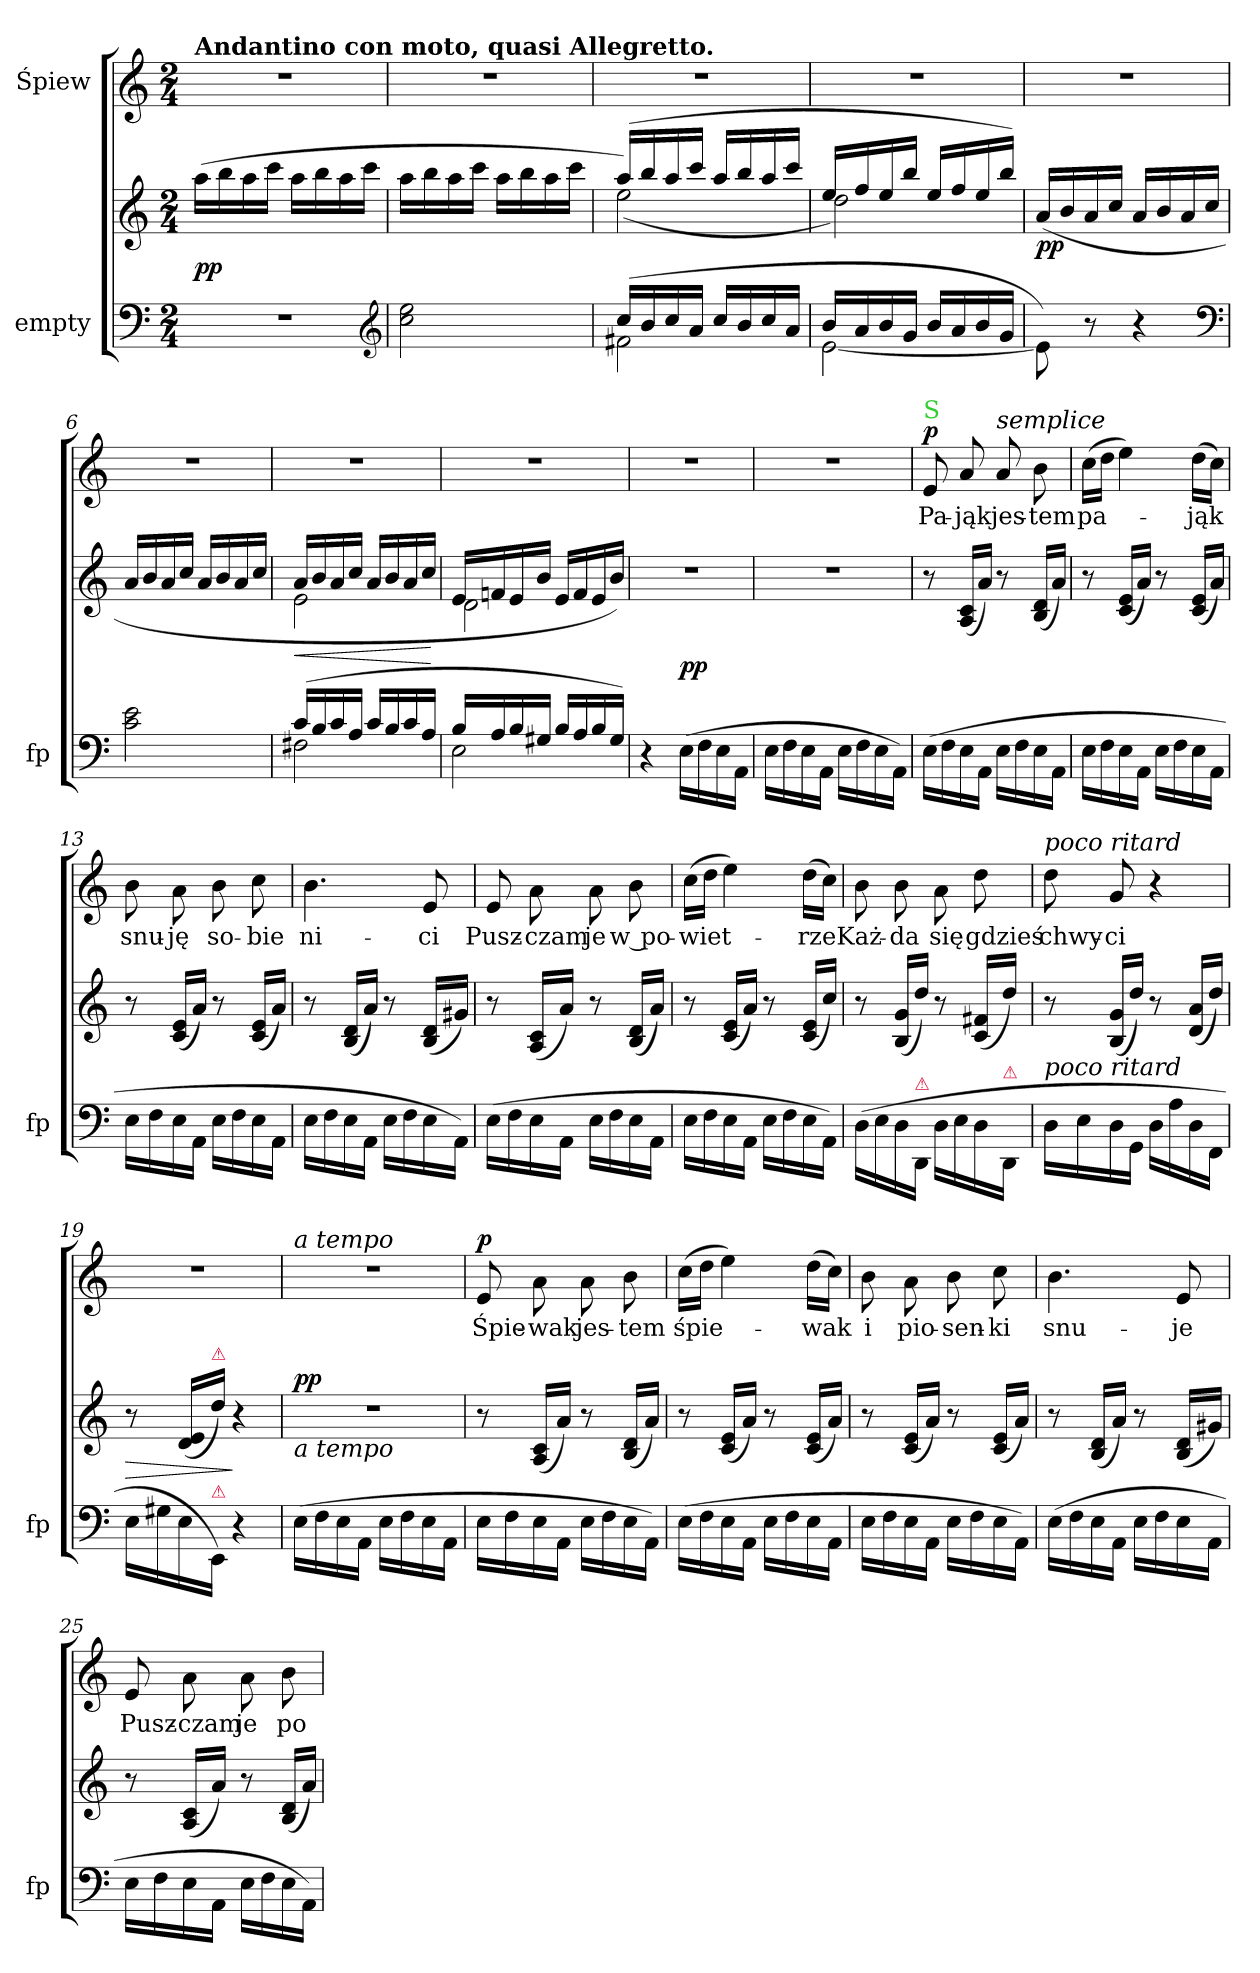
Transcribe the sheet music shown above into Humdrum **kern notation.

**kern	**kern	**dynam	**kern	**text	**dynam
*part2	*part2	*part2	*part1	*part1	*part1
*staff3	*staff2	*staff2/3	*staff1	*staff1	*staff1
*I"empty	*	*	*I"Śpiew	*	*
*I'fp	*	*	*	*	*
*clefF4	*clefG2	*	*clefG2	*	*
*k[]	*k[]	*	*k[]	*	*
*a:	*a:	*	*a:	*	*
*M2/4	*M2/4	*	*M2/4	*	*
=1	=1	=1	=1	=1	=1
!	!	!	!LO:TX:a:B:t=Andantino con moto, quasi Allegretto.	!	!
2r	(16aa\LL	pp	2r	.	.
.	16bb\	.	.	.	.
.	16aa\	.	.	.	.
.	16ccc\JJ	.	.	.	.
.	16aa\LL	.	.	.	.
.	16bb\	.	.	.	.
.	16aa\	.	.	.	.
.	16ccc\JJ	.	.	.	.
*clefG2	*	*	*	*	*
=2	=2	=2	=2	=2	=2
2cc\ 2ee\	16aa\LL	.	2r	.	.
.	16bb\	.	.	.	.
.	16aa\	.	.	.	.
.	16ccc\JJ	.	.	.	.
.	16aa\LL	.	.	.	.
.	16bb\	.	.	.	.
.	16aa\	.	.	.	.
.	16ccc\JJ	.	.	.	.
=3	=3	=3	=3	=3	=3
*^	*^	*	*	*	*
(16cc/LL	2f#X\	(16aa/LL)	(2ee\	.	2r	.	.
16b/	.	16bb/	.	.	.	.	.
16cc/	.	16aa/	.	.	.	.	.
16a/JJ	.	16ccc/JJ	.	.	.	.	.
16cc/LL	.	16aa/LL	.	.	.	.	.
16b/	.	16bb/	.	.	.	.	.
16cc/	.	16aa/	.	.	.	.	.
16a/JJ	.	16ccc/JJ	.	.	.	.	.
=4	=4	=4	=4	=4	=4	=4	=4
16b/LL	[2e\	16ee/LL	2dd\)	.	2r	.	.
16a/	.	16ff/	.	.	.	.	.
16b/	.	16ee/	.	.	.	.	.
16g/JJ	.	16bb/JJ	.	.	.	.	.
16b/LL	.	16ee/LL	.	.	.	.	.
16a/	.	16ff/	.	.	.	.	.
16b/	.	16ee/	.	.	.	.	.
16g/JJ	.	16bb/JJ)	.	.	.	.	.
*v	*v	*	*	*	*	*	*
*	*v	*v	*	*	*	*
=5	=5	=5	=5	=5	=5
8e\])	(>16a/LL	pp	2r	.	.
.	16b/	.	.	.	.
8r	16a/	.	.	.	.
.	16cc/JJ	.	.	.	.
4r	16a/LL	.	.	.	.
.	16b/	.	.	.	.
.	16a/	.	.	.	.
.	16cc/JJ	.	.	.	.
*clefF4	*	*	*	*	*
=6	=6	=6	=6	=6	=6
2c\ 2e\	16a/LL	.	2r	.	.
.	16b/	.	.	.	.
.	16a/	.	.	.	.
.	16cc/JJ	.	.	.	.
.	16a/LL	.	.	.	.
.	16b/	.	.	.	.
.	16a/	.	.	.	.
.	16cc/JJ	.	.	.	.
=7	=7	=7	=7	=7	=7
*^	*^	*	*	*	*
(16c/LL	2F#X\	16a/LL	2e\	<	2r	.	.
16B/	.	16b/	.	.	.	.	.
16c/	.	16a/	.	.	.	.	.
16A/JJ	.	16cc/JJ	.	.	.	.	.
16c/LL	.	16a/LL	.	.	.	.	.
16B/	.	16b/	.	.	.	.	.
16c/	.	16a/	.	.	.	.	.
16A/JJ	.	16cc/JJ	.	.	.	.	.
*v	*v	*	*	*	*	*	*
*	*v	*v	*	*	*	*
.	.	[	.	.	.
=8	=8	=8	=8	=8	=8
*^	*^	*	*	*	*
16B/LL	2E\	16e/LL	2d\	.	2r	.	.
16A/	.	16fn/	.	.	.	.	.
16B/	.	16e/	.	.	.	.	.
16G#X/JJ	.	16b/JJ	.	.	.	.	.
16B/LL	.	16e/LL	.	.	.	.	.
16A/	.	16f/	.	.	.	.	.
16B/	.	16e/	.	.	.	.	.
16G#/JJ)	.	16b/JJ)	.	.	.	.	.
*v	*v	*	*	*	*	*	*
=9	=9	=9	=9	=9	=9	=9
4r	2r	4ryy	.	2r	.	.
(16E\LL	.	4ryy	pp	.	.	.
16F\	.	.	.	.	.	.
16E\	.	.	.	.	.	.
16AA\JJ	.	.	.	.	.	.
*	*v	*v	*	*	*	*
=10	=10	=10	=10	=10	=10
16E\LL	2r	.	2r	.	.
16F\	.	.	.	.	.
16E\	.	.	.	.	.
16AA\JJ	.	.	.	.	.
16E\LL	.	.	.	.	.
16F\	.	.	.	.	.
16E\	.	.	.	.	.
16AA\JJ)	.	.	.	.	.
=11	=11	=11	=11	=11	=11
!	!	!	!LO:TX:a:color=limegreen:t=S	!	!
!	!	!	!	!	!LO:DY:a
(16E\LL	8r	.	8e/	Pa-	p
16F\	.	.	.	.	.
16E\	(16A/ 16c/LL	.	8a/	-jąk	.
16AA\JJ	16a/JJ)	.	.	.	.
!	!	!	!LO:TX:a:i:t=semplice	!	!
16E\LL	8r	.	8a/	jes-	.
16F\	.	.	.	.	.
16E\	(16B/ 16d/LL	.	8b\	-tem	.
16AA\JJ	16a/JJ)	.	.	.	.
=12	=12	=12	=12	=12	=12
16E\LL	8r	.	(16cc\LL	pa-	.
16F\	.	.	16dd\JJ	.	.
16E\	(16c/ 16e/LL	.	4ee\)	.	.
16AA\JJ	16a/JJ)	.	.	.	.
16E\LL	8r	.	.	.	.
16F\	.	.	.	.	.
16E\	(16c/ 16e/LL	.	(16dd\LL	-jąk	.
16AA\JJ	16a/JJ)	.	16cc\JJ)	.	.
=13	=13	=13	=13	=13	=13
16E\LL	8r	.	8b\	snu-	.
16F\	.	.	.	.	.
16E\	(16c/ 16e/LL	.	8a\	-ję	.
16AA\JJ	16a/JJ)	.	.	.	.
16E\LL	8r	.	8b\	so-	.
16F\	.	.	.	.	.
16E\	(16c/ 16e/LL	.	8cc\	-bie	.
16AA\JJ	16a/JJ)	.	.	.	.
=14	=14	=14	=14	=14	=14
16E\LL	8r	.	4.b\	ni-	.
16F\	.	.	.	.	.
16E\	(16B/ 16d/LL	.	.	.	.
16AA\JJ	16a/JJ)	.	.	.	.
16E\LL	8r	.	.	.	.
16F\	.	.	.	.	.
16E\	(16B/ 16d/LL	.	8e/	-ci	.
16AA\JJ)	16g#X/JJ)	.	.	.	.
=15	=15	=15	=15	=15	=15
(16E\LL	8r	.	8e/	Pusz-	.
16F\	.	.	.	.	.
16E\	(16A/ 16c/LL	.	8a\	-czam	.
16AA\JJ	16a/JJ)	.	.	.	.
16E\LL	8r	.	8a\	je	.
16F\	.	.	.	.	.
16E\	(16B/ 16d/LL	.	8b\	w po-	.
16AA\JJ	16a/JJ)	.	.	.	.
=16	=16	=16	=16	=16	=16
16E\LL	8r	.	(16cc\LL	-wiet-	.
16F\	.	.	16dd\JJ	.	.
16E\	(16c/ 16e/LL	.	4ee\)	.	.
16AA\JJ	16a/JJ)	.	.	.	.
16E\LL	8r	.	.	.	.
16F\	.	.	.	.	.
16E\	(16c/ 16e/LL	.	(16dd\LL	-rze	.
16AA\JJ)	16cc/JJ)	.	16cc\JJ)	.	.
=17	=17	=17	=17	=17	=17
(16D\LL	8r	.	8b\	Każ-	.
16E\	.	.	.	.	.
16D\	(16B/ 16g/LL	.	8b\	-da	.
!LO:TX:a:color=crimson:t=⚠	!	!	!	!	!
16DD/JJ	16dd/JJ)	.	.	.	.
16D\LL	8r	.	8a\	się	.
16E\	.	.	.	.	.
16D\	(16c/ 16f#X/LL	.	8dd\	gdzieś	.
!LO:TX:a:color=crimson:t=⚠	!	!	!	!	!
16DD/JJ	16dd/JJ)	.	.	.	.
=18	=18	=18	=18	=18	=18
!	!	!	!LO:TX:a:i:t=poco ritard	!	!
!	!LO:TX:b:i:t=poco ritard	!	!	!	!
16D\LL	8r	.	8dd\	chwy-	.
16E\	.	.	.	.	.
16D\	(16B/ 16g/LL	.	8g/	-ci	.
16GG\JJ	16dd/JJ)	.	.	.	.
16D\LL	8r	.	4r	.	.
16A\	.	.	.	.	.
16D\	(16d/ 16a/LL	.	.	.	.
16FF\JJ	16dd/JJ)	.	.	.	.
=19	=19	=19	=19	=19	=19
16E\LL	8r	>	2r	.	.
16G#X\	.	.	.	.	.
16E\	(16d/ 16e/LL	.	.	.	.
!	!LO:TX:a:color=crimson:t=⚠	!	!	!	!
!LO:TX:a:color=crimson:t=⚠	!	!	!	!	!
16EE/JJ)	16dd\JJ)	.	.	.	.
4r	4r	]	.	.	.
=20	=20	=20	=20	=20	=20
!	!	!	!LO:TX:a:i:t=a tempo	!	!
!	!LO:TX:b:i:t=a tempo	!	!	!	!
!	!	!LO:DY:a	!	!	!
(16E\LL	2r	pp	2r	.	.
16F\	.	.	.	.	.
16E\	.	.	.	.	.
16AA\JJ	.	.	.	.	.
16E\LL	.	.	.	.	.
16F\	.	.	.	.	.
16E\	.	.	.	.	.
16AA\JJ	.	.	.	.	.
=21	=21	=21	=21	=21	=21
!	!	!	!	!	!LO:DY:a
16E\LL	8r	.	8e/	Śpie-	p
16F\	.	.	.	.	.
16E\	(16A/ 16c/LL	.	8a\	-wak	.
16AA\JJ	16a/JJ)	.	.	.	.
16E\LL	8r	.	8a\	jes-	.
16F\	.	.	.	.	.
16E\	(16B/ 16d/LL	.	8b\	-tem	.
16AA\JJ)	16a/JJ)	.	.	.	.
=22	=22	=22	=22	=22	=22
(16E\LL	8r	.	(16cc\LL	śpie-	.
16F\	.	.	16dd\JJ	.	.
16E\	(16c/ 16e/LL	.	4ee\)	.	.
16AA\JJ	16a/JJ)	.	.	.	.
16E\LL	8r	.	.	.	.
16F\	.	.	.	.	.
16E\	(16c/ 16e/LL	.	(16dd\LL	-wak	.
16AA\JJ	16a/JJ)	.	16cc\JJ)	.	.
=23	=23	=23	=23	=23	=23
16E\LL	8r	.	8b\	i	.
16F\	.	.	.	.	.
16E\	(16c/ 16e/LL	.	8a\	pio-	.
16AA\JJ	16a/JJ)	.	.	.	.
16E\LL	8r	.	8b\	-sen-	.
16F\	.	.	.	.	.
16E\	(16c/ 16e/LL	.	8cc\	-ki	.
16AA\JJ)	16a/JJ)	.	.	.	.
=24	=24	=24	=24	=24	=24
(16E\LL	8r	.	4.b\	snu-	.
16F\	.	.	.	.	.
16E\	(16B/ 16d/LL	.	.	.	.
16AA\JJ	16a/JJ)	.	.	.	.
16E\LL	8r	.	.	.	.
16F\	.	.	.	.	.
16E\	(16B/ 16d/LL	.	8e/	-je	.
16AA\JJ	16g#X/JJ)	.	.	.	.
=25	=25	=25	=25	=25	=25
16E\LL	8r	.	8e/	Pusz-	.
16F\	.	.	.	.	.
16E\	(16A/ 16c/LL	.	8a\	-czam	.
16AA\JJ	16a/JJ)	.	.	.	.
16E\LL	8r	.	8a\	je	.
16F\	.	.	.	.	.
16E\	(16B/ 16d/LL	.	8b\	po	.
16AA\JJ)	16a/JJ)	.	.	.	.
=	=	=	=	=	=
*-	*-	*-	*-	*-	*-
